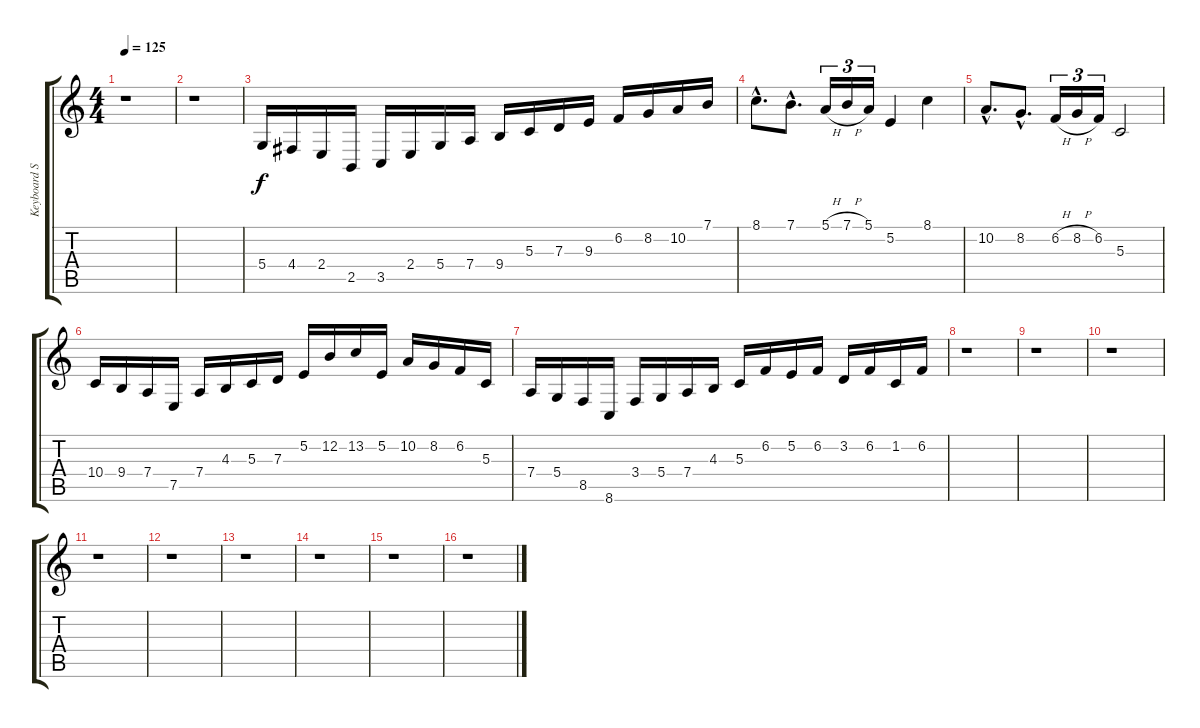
\track ("Keyboard Solo" "Keyboard S") {instrument lead1square}
\staff {score tabs}
\tuning (E4 B3 G3 D3 A2 E2) {hide}
\ts (4 4)
\tempo 125
\clef g2
\ks c
r.1{dy f} |
r.1 |
5.4.16{volume 16} 4.4.16 2.4.16 2.5.16 3.5.16 2.4.16 5.4.16 7.4.16 9.4.16 5.3.16 7.3.16 9.3.16 6.2.16 8.2.16 10.2.16 7.1.16 |
8.1{hac}.8{d} 7.1{hac}.8{d} 5.1{h}.16{tu (3 2)} 7.1{h}.16{tu (3 2)} 5.1.16{tu (3 2)} 5.2.4 8.1.4 |
10.2{hac}.8{d} 8.2{hac}.8{d} 6.2{h}.16{tu (3 2)} 8.2{h}.16{tu (3 2)} 6.2.16{tu (3 2)} 5.3.2 |
10.4.16 9.4.16 7.4.16 7.5.16 7.4.16 4.3.16 5.3.16 7.3.16 5.2.16 12.2.16 13.2.16 5.2.16 10.2.16 8.2.16 6.2.16 5.3.16 |
7.4.16 5.4.16 8.5.16 8.6.16 3.4.16 5.4.16 7.4.16 4.3.16 5.3.16 6.2.16 5.2.16 6.2.16 3.2.16 6.2.16 1.2.16 6.2.16 |
r.1 |
r.1 |
r.1 |
r.1 |
r.1 |
r.1 |
r.1 |
r.1 |
r.1
